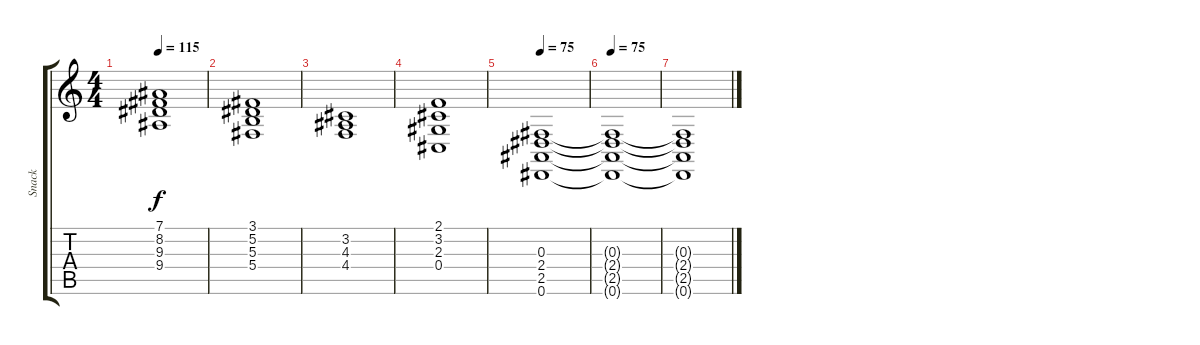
\track ("Snack" "Snack") {instrument pad7halo}
\staff {score tabs}
\tuning (Eb4 Bb3 Gb3 Db3 Ab2 Eb2) {hide}
\ts (4 4)
\tempo 115
\clef g2
\ks c
(7.1 8.2 9.3 9.4).1{dy f} |
(3.1 5.2 5.3 5.4).1 |
(3.2 4.3 4.4).1 |
(2.1 3.2 2.3 0.4).1 |
\tempo 75
(0.3 2.4 2.5 0.6).1 |
\tempo 75
(0.3{t} 2.4{t} 2.5{t} 0.6{t}).1 |
(0.3{t} 2.4{t} 2.5{t} 0.6{t}).1
